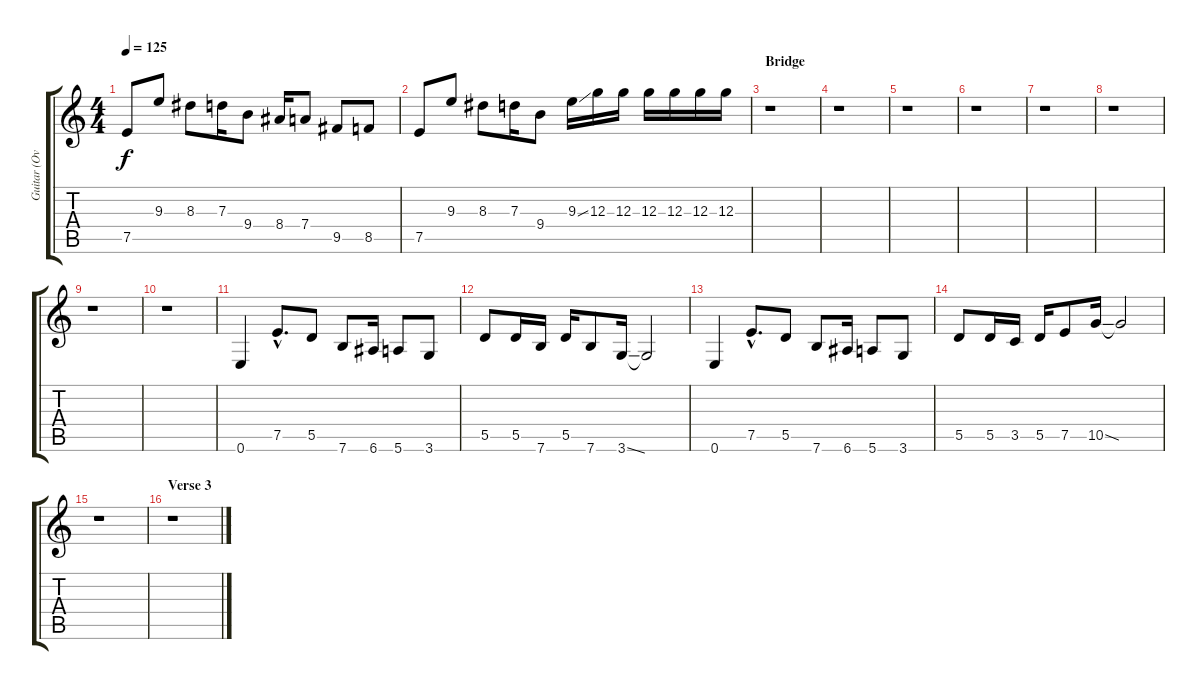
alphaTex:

\track ("Guitar (Overdub Harmonics)" "Guitar (Ov") {instrument guitarharmonics}
\staff {score tabs}
\tuning (E4 B3 G3 D3 A2 E2) {hide}
\ts (4 4)
\tempo 125
\clef g2
\ks c
7.5.8{dy f} 9.3.8 8.3.8 7.3.16 9.4.8 8.4.16 7.4.8 9.5.8 8.5.8 |
7.5.8 9.3.8 8.3.8 7.3.16 9.4.8 9.3{ss}.16 12.3.16 12.3.16 12.3.16 12.3.16 12.3.16 12.3.16 |
\section ("" "Bridge")
r.1 |
r.1 |
r.1 |
r.1 |
r.1 |
r.1 |
r.1 |
r.1 |
0.6.4 7.5{hac}.8{d} 5.5.8 7.6.8 6.6.16 5.6.8 3.6.8 |
5.5.8 5.5.16 7.6.16 5.5.16 7.6.8 3.6{ss}.16 3.6{t}.2 |
0.6.4 7.5{hac}.8{d} 5.5.8 7.6.8 6.6.16 5.6.8 3.6.8 |
5.5.8 5.5.16 3.5.16 5.5.16 7.5.8 10.5{ss}.16 10.5{t}.2 |
r.1 |
\section ("" "Verse 3")
r.1
